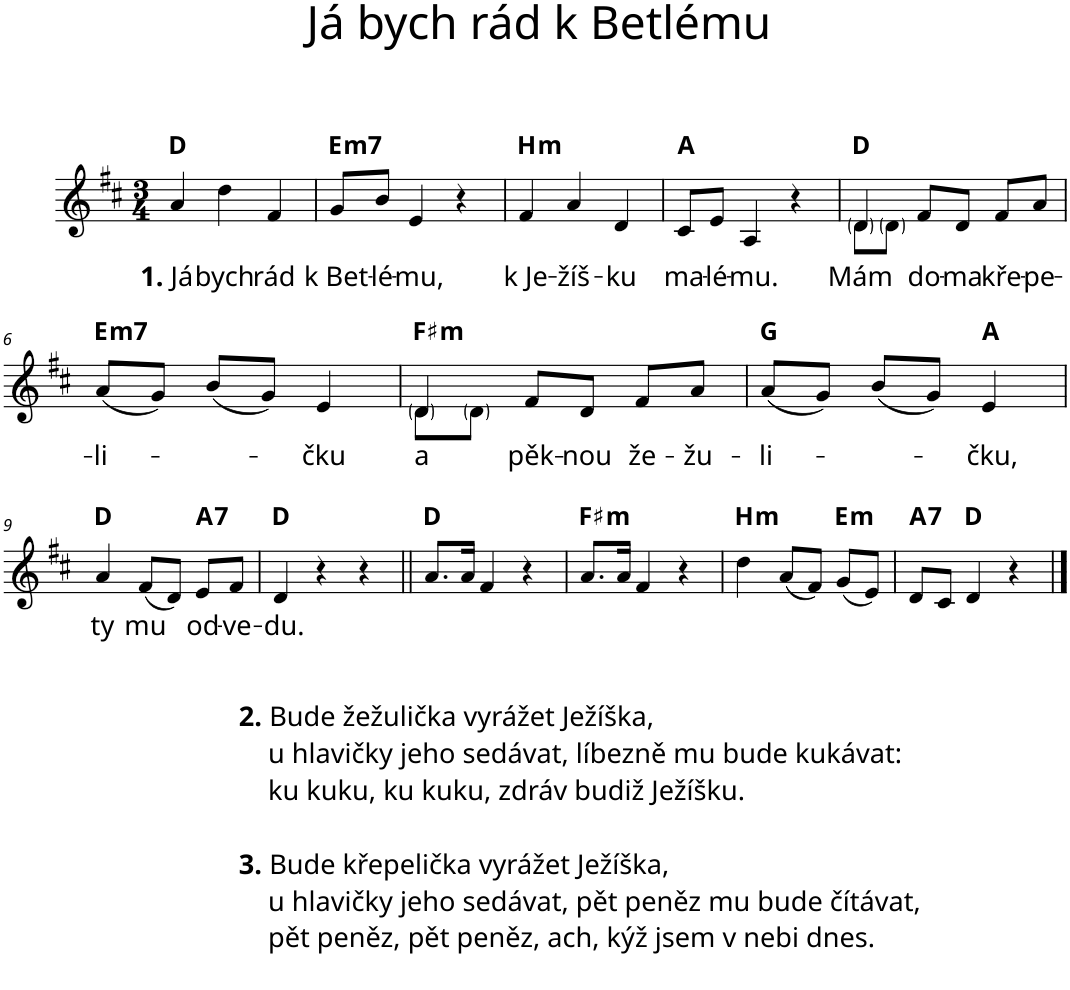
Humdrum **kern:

**kern	**text	**harte
*part1	*part1	*part1
*staff1	*staff1	*
*I"Piano	*	*
*I'Pno.	*	*
*clefG2	*	*
*k[f#c#]	*	*
*M3/4	*	*
=1	=1	=1
!	!LO:LY:b	!
4a/	1. Já	D:maj
!	!LO:LY:b	!
4dd\	bych	.
!	!LO:LY:b	!
4f#/	rád	.
=2	=2	=2
!	!LO:LY:b	!LO:H:kt=m7
8g/L	k Bet-	E:min7
!	!LO:LY:b	!
8b/J	-lé-	.
!	!LO:LY:b	!
4e/	-mu,	.
4r	.	.
=3	=3	=3
!	!LO:LY:b	!LO:H:kt=m
4f#/	k Je-	B:min
!	!LO:LY:b	!
4a/	-žíš-	.
!	!LO:LY:b	!
4d/	-ku	.
=4	=4	=4
!	!LO:LY:b	!
8c#/L	ma-	A:maj
!	!LO:LY:b	!
8e/J	-lé-	.
!	!LO:LY:b	!
4A/	-mu.	.
4r	.	.
=5	=5	=5
!	!LO:LY:b	!
*^	*	*
4d/	8d\L	Mám	D:maj
.	8d\J	.	.
!	!	!LO:LY:b	!
8f#/L	2ryy	do-	.
!	!	!LO:LY:b	!
8d/J	.	-ma	.
!	!	!LO:LY:b	!
8f#/L	.	kře-	.
!	!	!LO:LY:b	!
8a/J	.	-pe-	.
*v	*v	*	*
!!LO:LB:g=z
=6	=6	=6
!	!LO:LY:b	!LO:H:kt=m7
(8a/L	-li-	E:min7
8g/J)	.	.
(8b/L	.	.
8g/J)	.	.
!	!LO:LY:b	!
4e/	-čku	.
=7	=7	=7
!	!LO:LY:b	!LO:H:kt=m
*^	*	*
4d/	8d\L	a	F#:min
.	8d\J	.	.
!	!	!LO:LY:b	!
8f#/L	2ryy	pěk-	.
!	!	!LO:LY:b	!
8d/J	.	-nou	.
!	!	!LO:LY:b	!
8f#/L	.	že-	.
!	!	!LO:LY:b	!
8a/J	.	-žu-	.
*v	*v	*	*
=8	=8	=8
!	!LO:LY:b	!
(8a/L	-li-	G:maj
8g/J)	.	.
(8b/L	.	.
8g/J)	.	.
!	!LO:LY:b	!
4e/	-čku,	A:maj
!!LO:LB:g=z
=9	=9	=9
!	!LO:LY:b	!
4a/	ty	D:maj
!	!LO:LY:b	!
(8f#/L	mu	.
8d/J)	.	.
!	!LO:LY:b	!LO:H:kt=7
8e/L	od-	A:7
!	!LO:LY:b	!
8f#/J	-ve-	.
=10	=10	=10
!	!LO:LY:b	!
4d/	-du.	D:maj
4r	.	.
4r	.	.
=11||	=11||	=11||
8.a/L	.	D:maj
16a/Jk	.	.
4f#/	.	.
4r	.	.
=12	=12	=12
!	!	!LO:H:kt=m
8.a/L	.	F#:min
16a/Jk	.	.
4f#/	.	.
4r	.	.
=13	=13	=13
!	!	!LO:H:kt=m
4dd\	.	B:min
(8a/L	.	.
8f#/J)	.	.
!	!	!LO:H:kt=m
(8g/L	.	E:min
8e/J)	.	.
=14	=14	=14
!	!	!LO:H:kt=7
8d/L	.	A:7
8c#/J	.	.
4d/	.	D:maj
4r	.	.
==	==	==
*-	*-	*-
